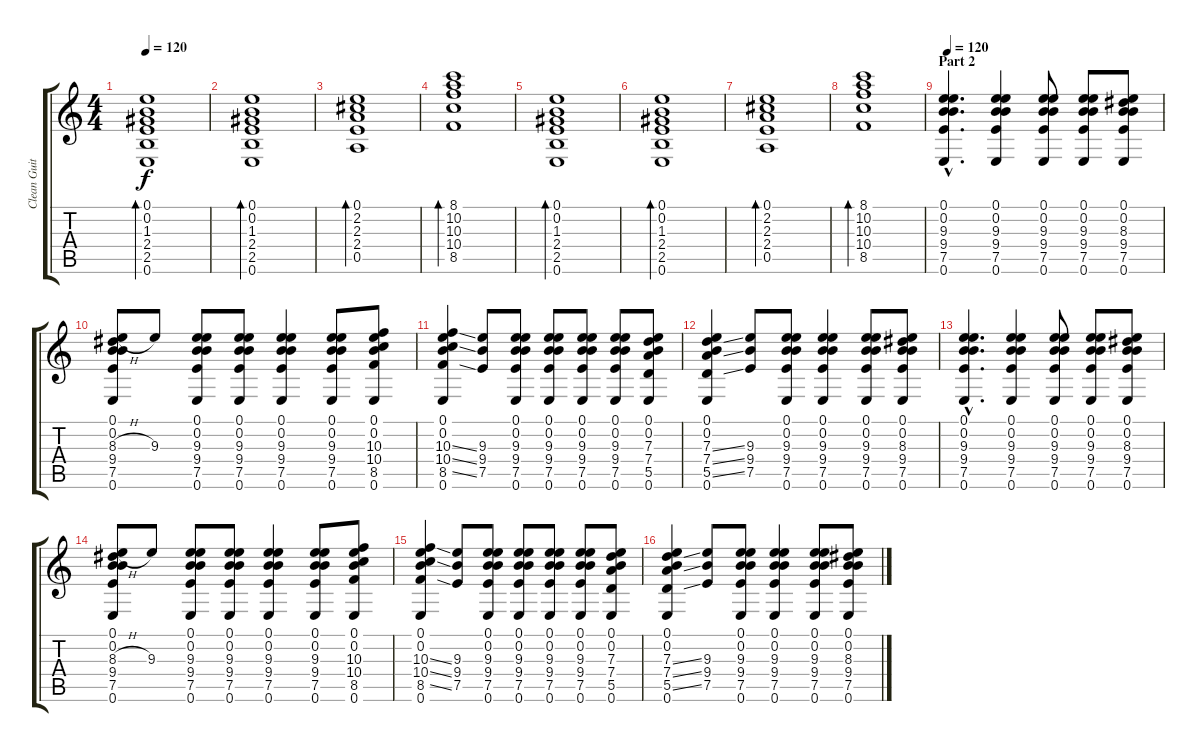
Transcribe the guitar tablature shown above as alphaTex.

\track ("Clean Guitar" "Clean Guit") {instrument electricguitarclean}
\staff {score tabs}
\tuning (E4 B3 G3 D3 A2 E2) {hide}
\ts (4 4)
\tempo 120
\clef g2
\ks c
(0.1 0.2 1.3 2.4 2.5 0.6).1{bd 240 dy f} |
(0.1 0.2 1.3 2.4 2.5 0.6).1{bd 240} |
(0.1 2.2 2.3 2.4 0.5).1{bd 240} |
(8.1 10.2 10.3 10.4 8.5).1{bd 240} |
(0.1 0.2 1.3 2.4 2.5 0.6).1{bd 240} |
(0.1 0.2 1.3 2.4 2.5 0.6).1{bd 240} |
(0.1 2.2 2.3 2.4 0.5).1{bd 240} |
(8.1 10.2 10.3 10.4 8.5).1{bd 240} |
\section ("" "Part 2")
\tempo 120
(0.1{hac} 0.2{hac} 9.3{hac} 9.4{hac} 7.5{hac} 0.6{hac}).4{d} (0.1 0.2 9.3 9.4 7.5 0.6).4 (0.1 0.2 9.3 9.4 7.5 0.6).8 (0.1 0.2 9.3 9.4 7.5 0.6).8 (0.1 0.2 8.3 9.4 7.5 0.6).8 |
(0.1 0.2 8.3{h} 9.4 7.5 0.6).8 9.3.8 (0.1 0.2 9.3 9.4 7.5 0.6).8 (0.1 0.2 9.3 9.4 7.5 0.6).8 (0.1 0.2 9.3 9.4 7.5 0.6).4 (0.1 0.2 9.3 9.4 7.5 0.6).8 (0.1 0.2 10.3 10.4 8.5 0.6).8 |
(0.1 0.2 10.3{ss} 10.4{ss} 8.5{ss} 0.6).4 (9.3 9.4 7.5).8 (0.1 0.2 9.3 9.4 7.5 0.6).8 (0.1 0.2 9.3 9.4 7.5 0.6).8 (0.1 0.2 9.3 9.4 7.5 0.6).8 (0.1 0.2 9.3 9.4 7.5 0.6).8 (0.1 0.2 7.3 7.4 5.5 0.6).8 |
(0.1 0.2 7.3{ss} 7.4{ss} 5.5{ss} 0.6).4 (9.3 9.4 7.5).8 (0.1 0.2 9.3 9.4 7.5 0.6).8 (0.1 0.2 9.3 9.4 7.5 0.6).4 (0.1 0.2 9.3 9.4 7.5 0.6).8 (0.1 0.2 8.3 9.4 7.5 0.6).8 |
(0.1{hac} 0.2{hac} 9.3{hac} 9.4{hac} 7.5{hac} 0.6{hac}).4{d} (0.1 0.2 9.3 9.4 7.5 0.6).4 (0.1 0.2 9.3 9.4 7.5 0.6).8 (0.1 0.2 9.3 9.4 7.5 0.6).8 (0.1 0.2 8.3 9.4 7.5 0.6).8 |
(0.1 0.2 8.3{h} 9.4 7.5 0.6).8 9.3.8 (0.1 0.2 9.3 9.4 7.5 0.6).8 (0.1 0.2 9.3 9.4 7.5 0.6).8 (0.1 0.2 9.3 9.4 7.5 0.6).4 (0.1 0.2 9.3 9.4 7.5 0.6).8 (0.1 0.2 10.3 10.4 8.5 0.6).8 |
(0.1 0.2 10.3{ss} 10.4{ss} 8.5{ss} 0.6).4 (9.3 9.4 7.5).8 (0.1 0.2 9.3 9.4 7.5 0.6).8 (0.1 0.2 9.3 9.4 7.5 0.6).8 (0.1 0.2 9.3 9.4 7.5 0.6).8 (0.1 0.2 9.3 9.4 7.5 0.6).8 (0.1 0.2 7.3 7.4 5.5 0.6).8 |
(0.1 0.2 7.3{ss} 7.4{ss} 5.5{ss} 0.6).4 (9.3 9.4 7.5).8 (0.1 0.2 9.3 9.4 7.5 0.6).8 (0.1 0.2 9.3 9.4 7.5 0.6).4 (0.1 0.2 9.3 9.4 7.5 0.6).8 (0.1 0.2 8.3 9.4 7.5 0.6).8
